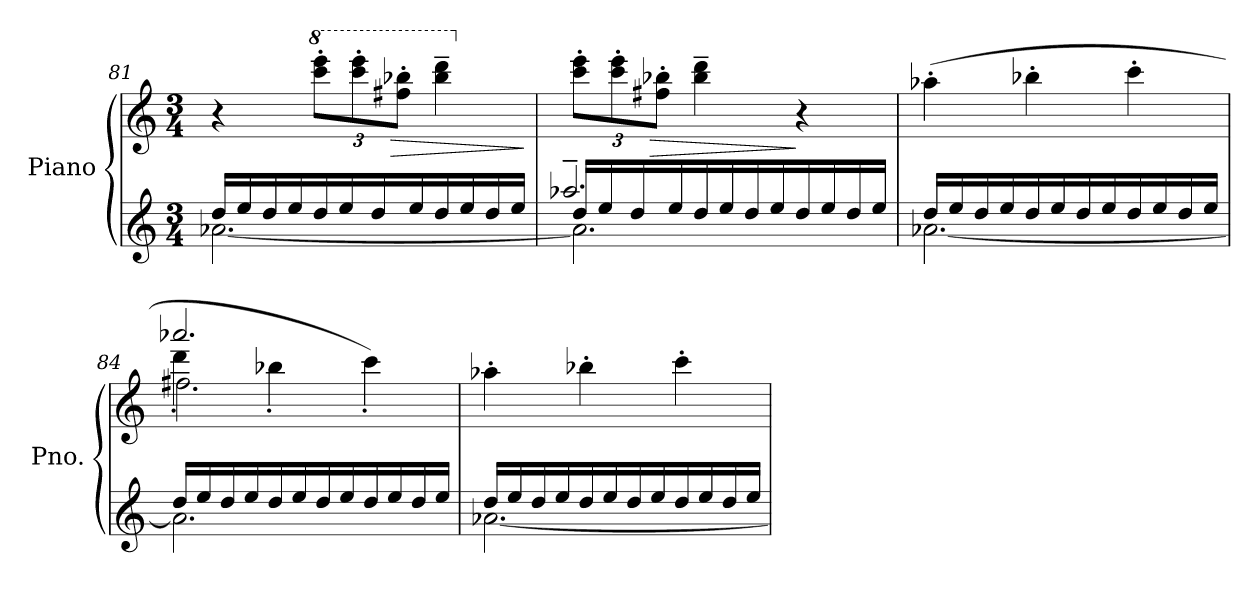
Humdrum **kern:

**kern	**kern	**dynam
*part1	*part1	*part1
*staff2	*staff1	*staff1/2
*I"Piano	*	*
*I'Pno.	*	*
*clefG2	*clefG2	*
*k[]	*k[]	*
*M3/4	*M3/4	*
=81	=81	=81
*^	*	*
16dd/LL	[2.a-X\	4r	.
16ee/	.	.	.
16dd/	.	.	.
16ee/	.	.	.
*	*	*8va	*
*	*	*Xbrackettup	*
16dd/	.	12cccc\' 12eeee\'L	.
16ee/	.	.	.
.	.	12cccc\' 12eeee\'	.
16dd/	.	.	.
!	!	!	!LO:HP:b
.	.	12fff#X\' 12bbb-X\'J	>
16ee/	.	.	.
16dd/	.	4bbb-\~ 4dddd\~	.
16ee/	.	.	.
16dd/	.	.	.
16ee/JJ	.	.	.
*v	*v	*	*
.	.	]
=82	=82	=82
*^	*	*
*	*^	*	*
*	*	*	*X8va	*
16dd/LL	2.a-\]	2.aa-X~/	12ccc\' 12eee\'L	.
16ee/	.	.	.	.
.	.	.	12ccc\' 12eee\'	.
16dd/	.	.	.	.
!	!	!	!	!LO:HP:b
.	.	.	12ff#X\' 12bb-X\'J	>
16ee/	.	.	.	.
16dd/	.	.	4bb-\~ 4ddd\~	.
16ee/	.	.	.	.
16dd/	.	.	.	.
16ee/	.	.	.	.
16dd/	.	.	4r	]
16ee/	.	.	.	.
16dd/	.	.	.	.
16ee/JJ	.	.	.	.
*	*v	*v	*	*
!!LO:LB:g=z
=83	=83	=83	=83
16dd/LL	[2.a-X\	(4aa-X'\	.
16ee/	.	.	.
16dd/	.	.	.
16ee/	.	.	.
16dd/	.	4bb-X'\	.
16ee/	.	.	.
16dd/	.	.	.
16ee/	.	.	.
16dd/	.	4ccc'\	.
16ee/	.	.	.
16dd/	.	.	.
16ee/JJ	.	.	.
=84	=84	=84	=84
*	*	*^	*
*	*	*	*^	*
16dd/LL	2.a-\]	2.aaa-X:/	4ddd'\	2.ff#X\	.
16ee/	.	.	.	.	.
16dd/	.	.	.	.	.
16ee/	.	.	.	.	.
16dd/	.	.	4bb-X'\	.	.
16ee/	.	.	.	.	.
16dd/	.	.	.	.	.
16ee/	.	.	.	.	.
16dd/	.	.	4ccc'\)	.	.
16ee/	.	.	.	.	.
16dd/	.	.	.	.	.
16ee/JJ	.	.	.	.	.
*	*	*v	*v	*v	*
=85	=85	=85	=85
16dd/LL	[2.a-X\	4aa-X'\	.
16ee/	.	.	.
16dd/	.	.	.
16ee/	.	.	.
16dd/	.	4bb-X'\	.
16ee/	.	.	.
16dd/	.	.	.
16ee/	.	.	.
16dd/	.	4ccc'\	.
16ee/	.	.	.
16dd/	.	.	.
16ee/JJ	.	.	.
*v	*v	*	*
=	=	=
*-	*-	*-
